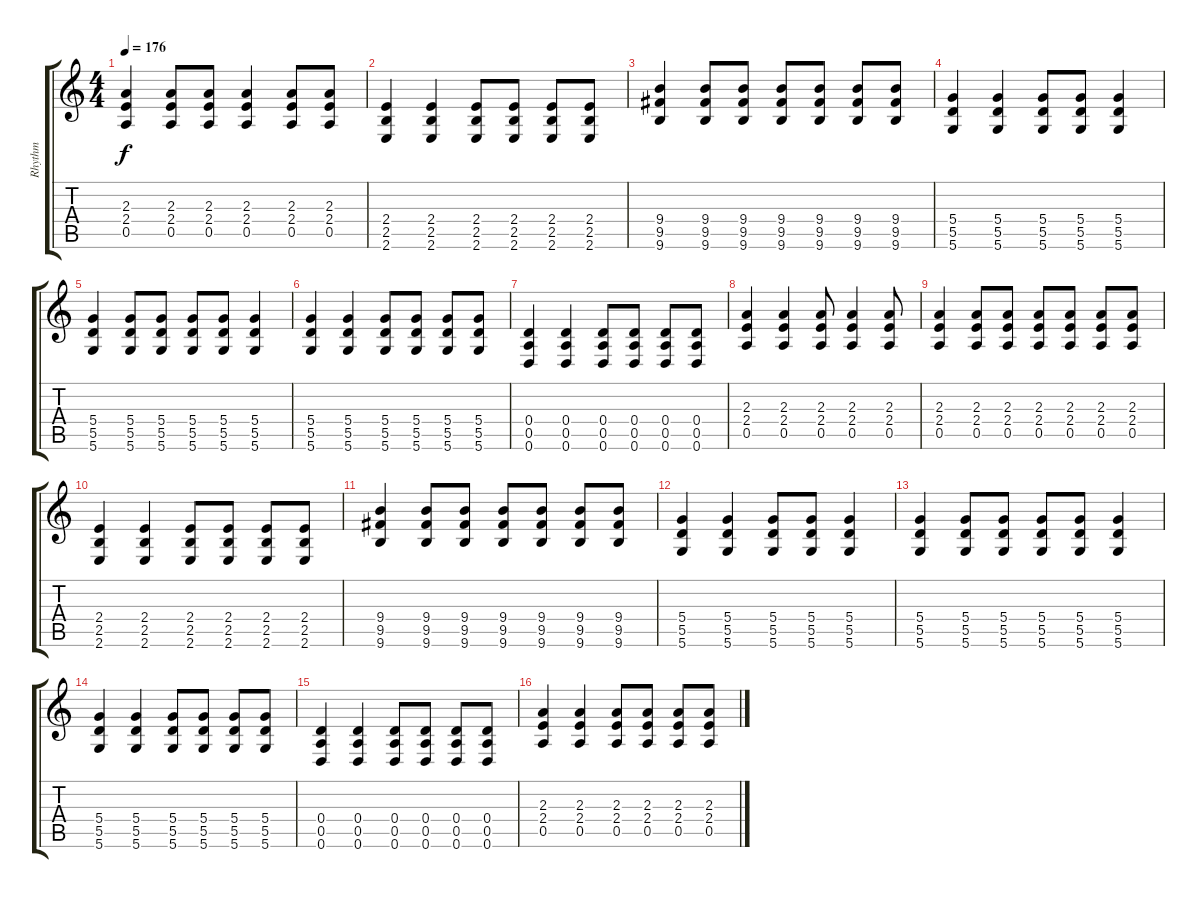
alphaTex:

\track ("Rhythm" "Rhythm") {instrument overdrivenguitar}
\staff {score tabs}
\tuning (E4 B3 G3 D3 A2 D2) {hide}
\ts (4 4)
\tempo 176
\clef g2
\ks c
(2.3 2.4 0.5).4{dy f} (2.3 2.4 0.5).8 (2.3 2.4 0.5).8 (2.3 2.4 0.5).4 (2.3 2.4 0.5).8 (2.3 2.4 0.5).8 |
(2.4 2.5 2.6).4 (2.4 2.5 2.6).4 (2.4 2.5 2.6).8 (2.4 2.5 2.6).8 (2.4 2.5 2.6).8 (2.4 2.5 2.6).8 |
(9.4 9.5 9.6).4 (9.4 9.5 9.6).8 (9.4 9.5 9.6).8 (9.4 9.5 9.6).8 (9.4 9.5 9.6).8 (9.4 9.5 9.6).8 (9.4 9.5 9.6).8 |
(5.4 5.5 5.6).4 (5.4 5.5 5.6).4 (5.4 5.5 5.6).8 (5.4 5.5 5.6).8 (5.4 5.5 5.6).4 |
(5.4 5.5 5.6).4 (5.4 5.5 5.6).8 (5.4 5.5 5.6).8 (5.4 5.5 5.6).8 (5.4 5.5 5.6).8 (5.4 5.5 5.6).4 |
(5.4 5.5 5.6).4 (5.4 5.5 5.6).4 (5.4 5.5 5.6).8 (5.4 5.5 5.6).8 (5.4 5.5 5.6).8 (5.4 5.5 5.6).8 |
(0.4 0.5 0.6).4 (0.4 0.5 0.6).4 (0.4 0.5 0.6).8 (0.4 0.5 0.6).8 (0.4 0.5 0.6).8 (0.4 0.5 0.6).8 |
(2.3 2.4 0.5).4 (2.3 2.4 0.5).4 (2.3 2.4 0.5).8 (2.3 2.4 0.5).4 (2.3 2.4 0.5).8 |
(2.3 2.4 0.5).4 (2.3 2.4 0.5).8 (2.3 2.4 0.5).8 (2.3 2.4 0.5).8 (2.3 2.4 0.5).8 (2.3 2.4 0.5).8 (2.3 2.4 0.5).8 |
(2.4 2.5 2.6).4 (2.4 2.5 2.6).4 (2.4 2.5 2.6).8 (2.4 2.5 2.6).8 (2.4 2.5 2.6).8 (2.4 2.5 2.6).8 |
(9.4 9.5 9.6).4 (9.4 9.5 9.6).8 (9.4 9.5 9.6).8 (9.4 9.5 9.6).8 (9.4 9.5 9.6).8 (9.4 9.5 9.6).8 (9.4 9.5 9.6).8 |
(5.4 5.5 5.6).4 (5.4 5.5 5.6).4 (5.4 5.5 5.6).8 (5.4 5.5 5.6).8 (5.4 5.5 5.6).4 |
(5.4 5.5 5.6).4 (5.4 5.5 5.6).8 (5.4 5.5 5.6).8 (5.4 5.5 5.6).8 (5.4 5.5 5.6).8 (5.4 5.5 5.6).4 |
(5.4 5.5 5.6).4 (5.4 5.5 5.6).4 (5.4 5.5 5.6).8 (5.4 5.5 5.6).8 (5.4 5.5 5.6).8 (5.4 5.5 5.6).8 |
(0.4 0.5 0.6).4 (0.4 0.5 0.6).4 (0.4 0.5 0.6).8 (0.4 0.5 0.6).8 (0.4 0.5 0.6).8 (0.4 0.5 0.6).8 |
(2.3 2.4 0.5).4 (2.3 2.4 0.5).4 (2.3 2.4 0.5).8 (2.3 2.4 0.5).8 (2.3 2.4 0.5).8 (2.3 2.4 0.5).8
